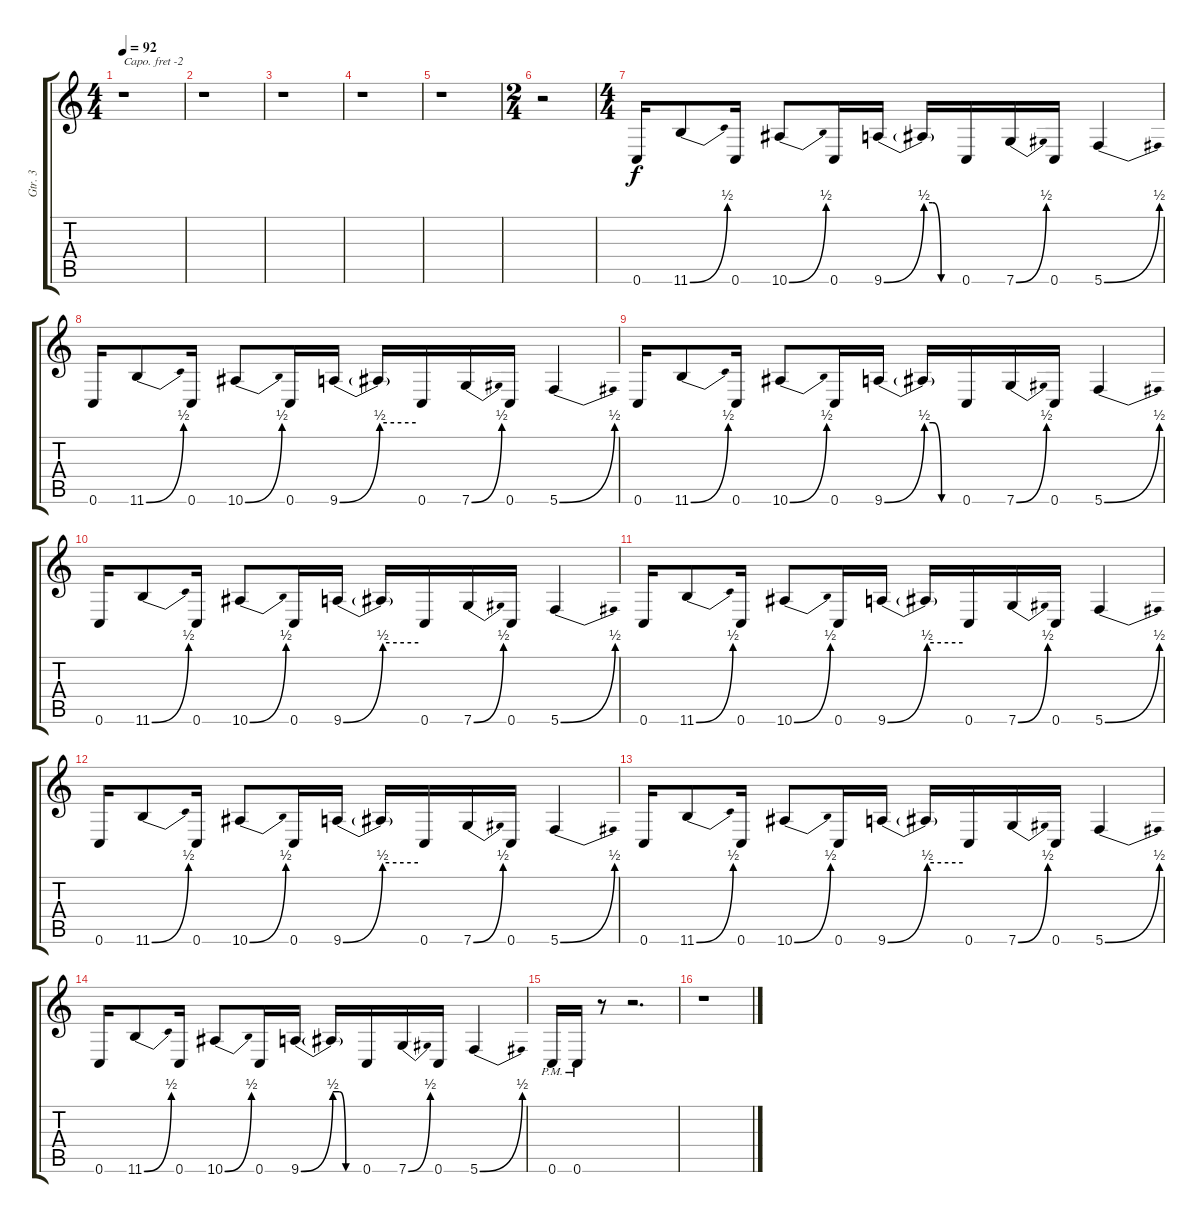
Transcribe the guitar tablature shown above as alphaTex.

\track ("Gtr. 3" "Gtr. 3") {instrument distortionguitar}
\staff {score tabs}
\capo -2
\tuning (E4 B3 G3 D3 A2 D2) {hide}
\ts (4 4)
\tempo 92
\clef g2
\ks c
r.1{dy f} |
r.1 |
r.1 |
r.1 |
r.1 |
\ts (2 4)
r.2 |
\ts (4 4)
0.6.16 11.6{be (bend 0 0 60 2)}.8 0.6.16 10.6{be (bend 0 0 60 2)}.8 0.6.16 9.6{be (bend 0 0 60 2)}.16 9.6{be (custom 0 2 15 2 30 0 60 0) t}.16 0.6.16 7.6{be (bend 0 0 60 2)}.16 0.6.16 5.6{be (bend 0 0 60 2)}.4 |
0.6.16 11.6{be (bend 0 0 60 2)}.8 0.6.16 10.6{be (bend 0 0 60 2)}.8 0.6.16 9.6{be (bend 0 0 60 2)}.16 9.6{be (hold 0 2 60 2) t}.16 0.6.16 7.6{be (bend 0 0 60 2)}.16 0.6.16 5.6{be (bend 0 0 60 2)}.4 |
0.6.16 11.6{be (bend 0 0 60 2)}.8 0.6.16 10.6{be (bend 0 0 60 2)}.8 0.6.16 9.6{be (bend 0 0 60 2)}.16 9.6{be (custom 0 2 15 2 30 0 60 0) t}.16 0.6.16 7.6{be (bend 0 0 60 2)}.16 0.6.16 5.6{be (bend 0 0 60 2)}.4 |
0.6.16 11.6{be (bend 0 0 60 2)}.8 0.6.16 10.6{be (bend 0 0 60 2)}.8 0.6.16 9.6{be (bend 0 0 60 2)}.16 9.6{be (hold 0 2 60 2) t}.16 0.6.16 7.6{be (bend 0 0 60 2)}.16 0.6.16 5.6{be (bend 0 0 60 2)}.4 |
0.6.16 11.6{be (bend 0 0 60 2)}.8 0.6.16 10.6{be (bend 0 0 60 2)}.8 0.6.16 9.6{be (bend 0 0 60 2)}.16 9.6{be (hold 0 2 60 2) t}.16 0.6.16 7.6{be (bend 0 0 60 2)}.16 0.6.16 5.6{be (bend 0 0 60 2)}.4 |
0.6.16 11.6{be (bend 0 0 60 2)}.8 0.6.16 10.6{be (bend 0 0 60 2)}.8 0.6.16 9.6{be (bend 0 0 60 2)}.16 9.6{be (hold 0 2 60 2) t}.16 0.6.16 7.6{be (bend 0 0 60 2)}.16 0.6.16 5.6{be (bend 0 0 60 2)}.4 |
0.6.16 11.6{be (bend 0 0 60 2)}.8 0.6.16 10.6{be (bend 0 0 60 2)}.8 0.6.16 9.6{be (bend 0 0 60 2)}.16 9.6{be (hold 0 2 60 2) t}.16 0.6.16 7.6{be (bend 0 0 60 2)}.16 0.6.16 5.6{be (bend 0 0 60 2)}.4 |
0.6.16 11.6{be (bend 0 0 60 2)}.8 0.6.16 10.6{be (bend 0 0 60 2)}.8 0.6.16 9.6{be (bend 0 0 60 2)}.16 9.6{be (custom 0 2 15 2 30 0 60 0) t}.16 0.6.16 7.6{be (bend 0 0 60 2)}.16 0.6.16 5.6{be (bend 0 0 60 2)}.4 |
0.6{pm}.16 0.6{pm}.16 r.8 r.2{d} |
r.1
